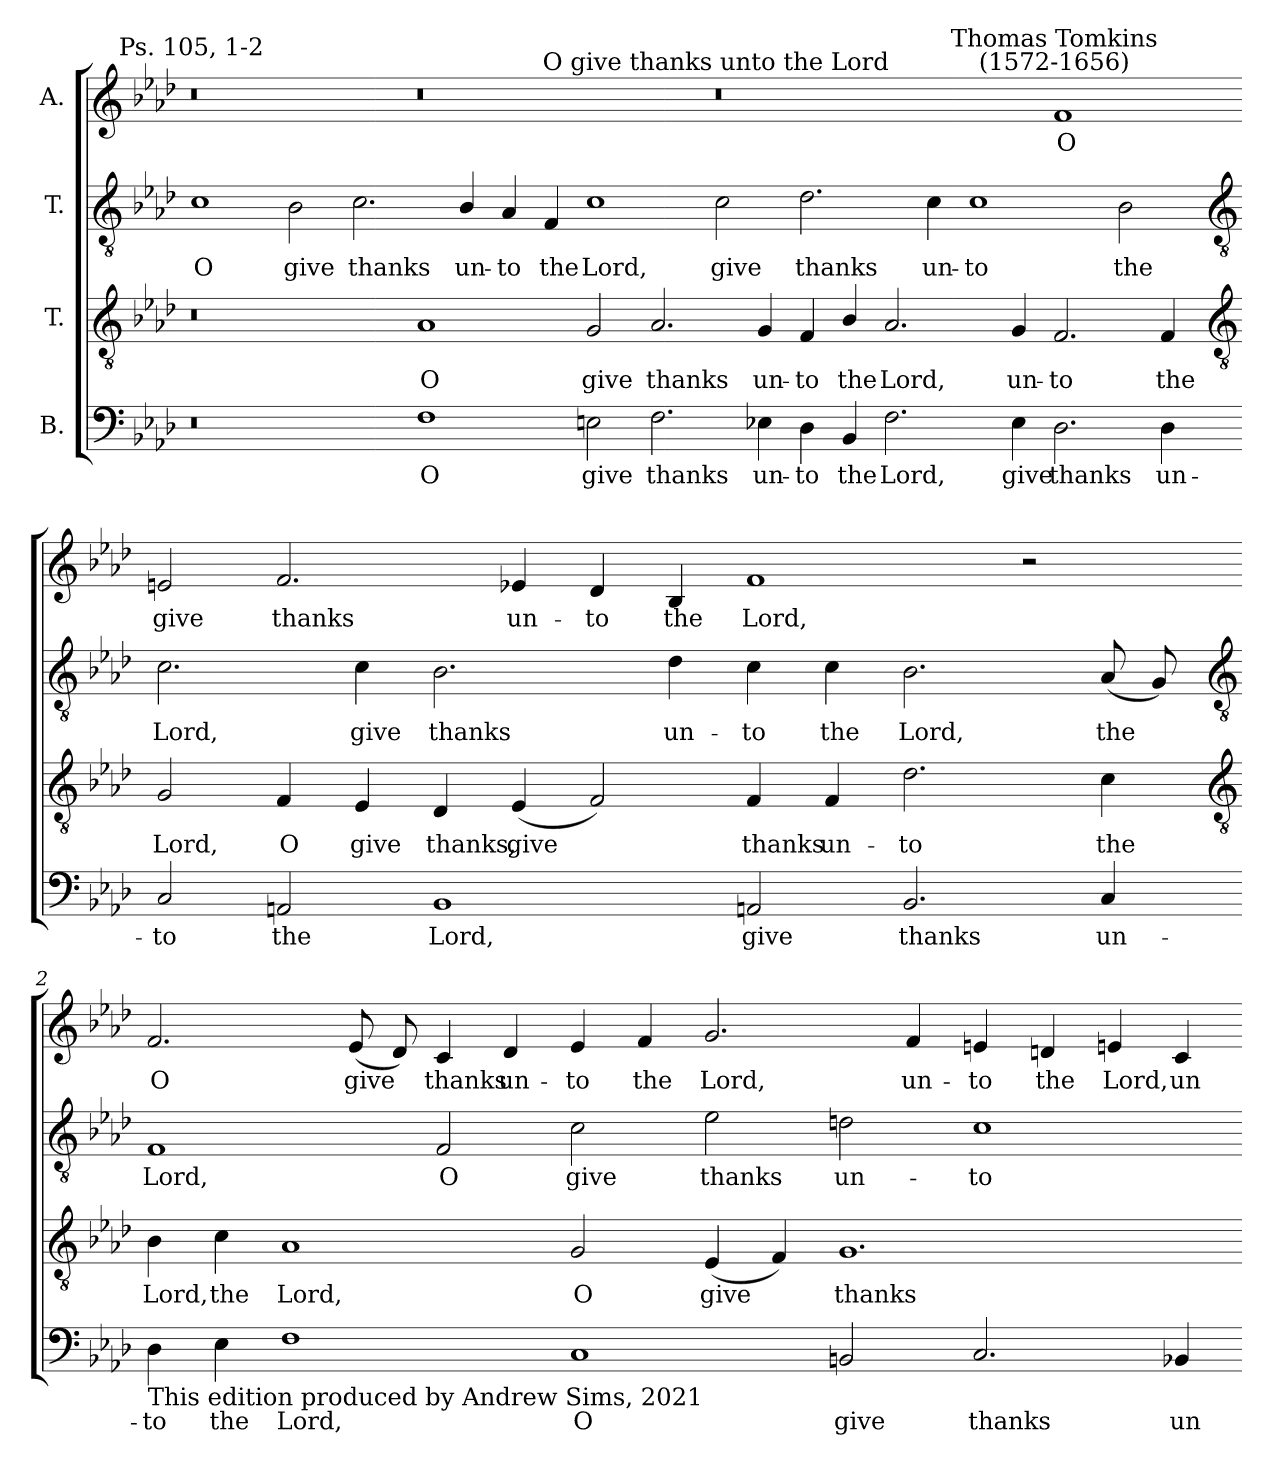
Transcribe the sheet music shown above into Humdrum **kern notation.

**kern	**text	**kern	**text	**kern	**text	**kern	**text
*part4	*part4	*part3	*part3	*part2	*part2	*part1	*part1
*staff4	*staff4	*staff3	*staff3	*staff2	*staff2	*staff1	*staff1
*I"B.	*	*I"T.	*	*I"T.	*	*I"A.	*
*clefF4	*	*clefGv2	*	*clefGv2	*	*clefG2	*
*k[b-e-a-d-]	*	*k[b-e-a-d-]	*	*k[b-e-a-d-]	*	*k[b-e-a-d-]	*
*A-:	*	*A-:	*	*A-:	*	*A-:	*
=	=	=	=	=	=	=	=
!	!	!	!	!	!	!LO:TX:a:cj:t=Ps. 105, 1-2	!
!	!	!	!	!	!LO:LY:b	!	!
0r	.	0r	.	1c	O	0r	.
!	!	!	!	!	!LO:LY:b	!	!
.	.	.	.	2B-	give	.	.
!	!	!	!	!	!LO:LY:b	!	!
.	.	.	.	2.c	thanks	.	.
!	!LO:LY:b	!	!LO:LY:b	!	!	!	!
1F	O	1A-	O	.	.	0r	.
!	!	!	!	!	!LO:LY:b	!	!
.	.	.	.	4B-/	un-	.	.
!	!	!	!	!	!LO:LY:b	!	!
.	.	.	.	4A-	-to	.	.
!	!	!	!	!	!LO:LY:b	!	!
.	.	.	.	4F	the	.	.
!	!LO:LY:b	!	!LO:LY:b	!	!LO:LY:b	!	!
2En	give	2G	give	1c	Lord,	.	.
!	!LO:LY:b	!	!LO:LY:b	!	!	!	!
2.F	thanks	2.A-	thanks	.	.	.	.
!	!	!	!	!	!	!LO:TX:a:cj:t=O give thanks unto the Lord	!
!	!	!	!	!	!LO:LY:b	!	!
.	.	.	.	2c	give	0r	.
!	!LO:LY:b	!	!LO:LY:b	!	!	!	!
4E-X	un-	4G	un-	.	.	.	.
!	!LO:LY:b	!	!LO:LY:b	!	!LO:LY:b	!	!
4D-	-to	4F	-to	2.d-	thanks	.	.
!	!LO:LY:b	!	!LO:LY:b	!	!	!	!
4BB-	the	4B-/	the	.	.	.	.
!	!LO:LY:b	!	!LO:LY:b	!	!	!	!
2.F	Lord,	2.A-	Lord,	.	.	.	.
!	!	!	!	!	!LO:LY:b	!	!
.	.	.	.	4c	un-	.	.
!	!	!	!	!	!LO:LY:b	!	!
.	.	.	.	1c	-to	.	.
!	!LO:LY:b	!	!LO:LY:b	!	!	!	!
4E-	give	4G	un-	.	.	.	.
!	!	!	!	!	!	!LO:TX:a:cj:t=Thomas Tomkins\n(1572-1656)	!
!	!LO:LY:b	!	!LO:LY:b	!	!	!	!LO:LY:b
2.D-	thanks	2.F	-to	.	.	1f	O
!	!	!	!	!	!LO:LY:b	!	!
.	.	.	.	2B-	the	.	.
!	!LO:LY:b	!	!LO:LY:b	!	!	!	!
4D-	un-	4F	the	.	.	.	.
!!LO:LB:g=z
=1-	=1-	=1-	=1-	=1-	=1-	=1-	=1-
*	*	*clefGv2	*	*clefGv2	*	*	*
!	!LO:LY:b	!	!LO:LY:b	!	!LO:LY:b	!	!LO:LY:b
2C	-to	2G	Lord,	2.c	Lord,	2en	give
!	!LO:LY:b	!	!LO:LY:b	!	!	!	!LO:LY:b
2AAn	the	4F	O	.	.	2.f	thanks
!	!	!	!LO:LY:b	!	!LO:LY:b	!	!
.	.	4E-	give	4c	give	.	.
!	!LO:LY:b	!	!LO:LY:b	!	!LO:LY:b	!	!
1BB-	Lord,	4D-	thanks,	2.B-	thanks	.	.
!	!	!	!LO:LY:b	!	!	!	!LO:LY:b
.	.	(<4E-	give	.	.	4e-X	un-
!	!	!	!	!	!	!	!LO:LY:b
.	.	2F)	.	.	.	4d-	-to
!	!	!	!	!	!LO:LY:b	!	!LO:LY:b
.	.	.	.	4d-	un-	4B-	the
!	!LO:LY:b	!	!LO:LY:b	!	!LO:LY:b	!	!LO:LY:b
2AAn	give	4F	thanks	4c	-to	1f	Lord,
!	!	!	!LO:LY:b	!	!LO:LY:b	!	!
.	.	4F	un-	4c	the	.	.
!	!LO:LY:b	!	!LO:LY:b	!	!LO:LY:b	!	!
2.BB-	thanks	2.d-	-to	2.B-	Lord,	.	.
.	.	.	.	.	.	2r	.
!	!LO:LY:b	!	!LO:LY:b	!	!LO:LY:b	!	!
4C	un-	4c	the	(<8A-	the	.	.
.	.	.	.	8G)	.	.	.
!!LO:LB:g=z
=2-	=2-	=2-	=2-	=2-	=2-	=2-	=2-
*	*	*clefGv2	*	*clefGv2	*	*	*
!LO:TX:b:t=This edition produced by Andrew Sims, 2021	!	!	!	!	!	!	!
!	!LO:LY:b	!	!LO:LY:b	!	!LO:LY:b	!	!LO:LY:b
4D-	-to	4B-	Lord,	1F	Lord,	2.f	O
!	!LO:LY:b	!	!LO:LY:b	!	!	!	!
4E-	the	4c	the	.	.	.	.
!	!LO:LY:b	!	!LO:LY:b	!	!	!	!
1F	Lord,	1A-	Lord,	.	.	.	.
!	!	!	!	!	!	!	!LO:LY:b
.	.	.	.	.	.	(<8e-	give
.	.	.	.	.	.	8d-)	.
!	!	!	!	!	!LO:LY:b	!	!LO:LY:b
.	.	.	.	2F	O	4c	thanks
!	!	!	!	!	!	!	!LO:LY:b
.	.	.	.	.	.	4d-	un-
!	!LO:LY:b	!	!LO:LY:b	!	!LO:LY:b	!	!LO:LY:b
1C	O	2G	O	2c	give	4e-	-to
!	!	!	!	!	!	!	!LO:LY:b
.	.	.	.	.	.	4f	the
!	!	!	!LO:LY:b	!	!LO:LY:b	!	!LO:LY:b
.	.	(<4E-	give	2e-	thanks	2.g	Lord,
.	.	4F)	.	.	.	.	.
!	!LO:LY:b	!	!LO:LY:b	!	!LO:LY:b	!	!
2BBn	give	1.G	thanks	2dn	un-	.	.
!	!	!	!	!	!	!	!LO:LY:b
.	.	.	.	.	.	4f	un-
!	!LO:LY:b	!	!	!	!LO:LY:b	!	!LO:LY:b
2.C	thanks	.	.	1c	-to	4en	-to
!	!	!	!	!	!	!	!LO:LY:b
.	.	.	.	.	.	4dn	the
!	!	!	!	!	!	!	!LO:LY:b
.	.	.	.	.	.	4en	Lord,
!	!LO:LY:b	!	!	!	!	!	!LO:LY:b
4BB-X	un-	.	.	.	.	4c	un-
=-	=-	=-	=-	=-	=-	=-	=-
*-	*-	*-	*-	*-	*-	*-	*-
